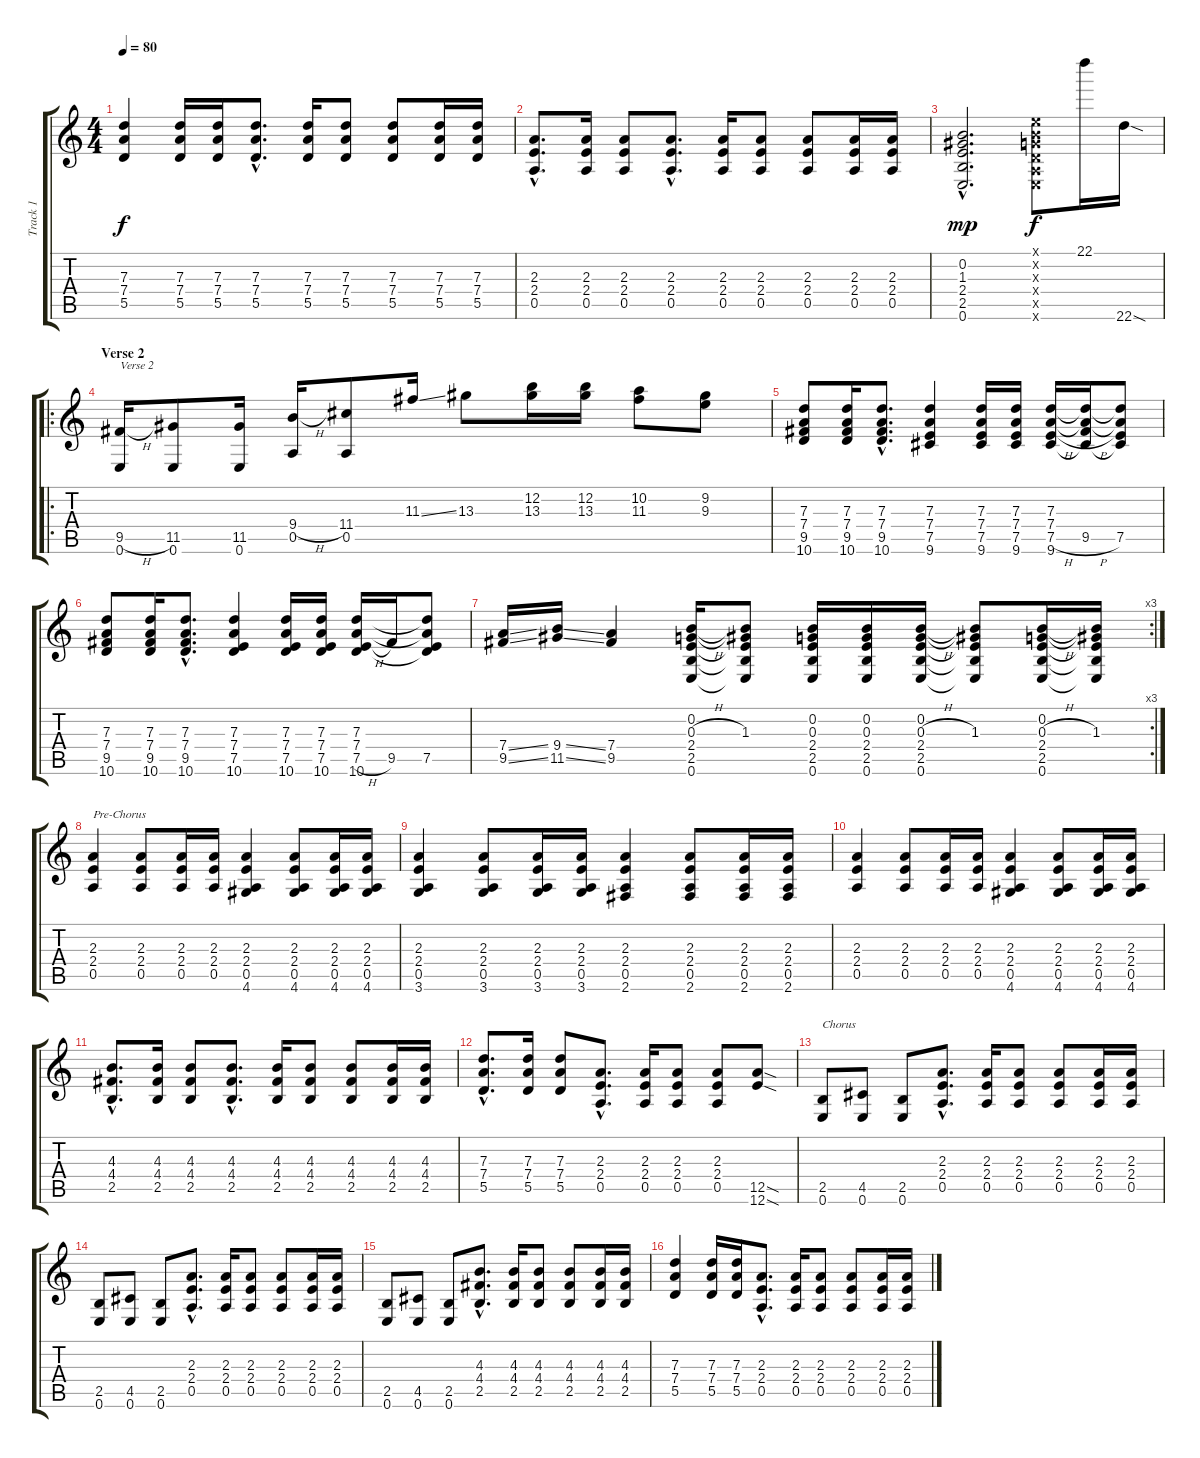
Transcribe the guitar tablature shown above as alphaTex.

\track ("Track 1" "Track 1") {instrument acousticguitarsteel}
\staff {score tabs}
\tuning (E4 B3 G3 D3 A2 E2) {hide}
\ts (4 4)
\tempo 80
\clef g2
\ks c
(7.3 7.4 5.5).4{dy f} (7.3 7.4 5.5).16 (7.3 7.4 5.5).16 (7.3{hac} 7.4{hac} 5.5{hac}).8{d} (7.3 7.4 5.5).16 (7.3 7.4 5.5).8 (7.3 7.4 5.5).8 (7.3 7.4 5.5).16 (7.3 7.4 5.5).16 |
(2.3{hac} 2.4{hac} 0.5{hac}).8{d} (2.3 2.4 0.5).16 (2.3 2.4 0.5).8 (2.3{hac} 2.4{hac} 0.5{hac}).8{d} (2.3 2.4 0.5).16 (2.3 2.4 0.5).8 (2.3 2.4 0.5).8 (2.3 2.4 0.5).16 (2.3 2.4 0.5).16 |
(0.2{hac} 1.3{hac} 2.4{hac} 2.5{hac} 0.6{hac}).2{d dy mp} (0.1{x} 0.2{x} 0.3{x} 0.4{x} 0.5{x} 0.6{x}).8{dy f} 22.1.16 22.6{sod}.16 |
\ro
\section ("" "Verse 2")
(9.5{h} 0.6).16{txt "Verse 2"} (11.5 0.6).8 (11.5 0.6).16 (9.4{h} 0.5).16 (11.4 0.5).8 11.3{ss}.16 13.3.8 (12.2 13.3).16 (12.2 13.3).16 (10.2 11.3).8 (9.2 9.3).8 |
(7.3 7.4 9.5 10.6).8 (7.3 7.4 9.5 10.6).16 (7.3{hac} 7.4{hac} 9.5{hac} 10.6{hac}).8{d} (7.3 7.4 7.5 9.6).4 (7.3 7.4 7.5 9.6).16 (7.3 7.4 7.5 9.6).16 (7.3 7.4 7.5{h} 9.6).16 (7.3{t} 7.4{t} 9.5{h} 9.6{t}).16 (7.3{t} 7.4{t} 7.5 9.6{t}).8 |
(7.3 7.4 9.5 10.6).8 (7.3 7.4 9.5 10.6).16 (7.3{hac} 7.4{hac} 9.5{hac} 10.6{hac}).8{d} (7.3 7.4 7.5 10.6).4 (7.3 7.4 7.5 10.6).16 (7.3 7.4 7.5 10.6).16 (7.3 7.4 7.5{h} 10.6).16 9.5.16 (7.3{t} 7.4{t} 7.5 10.6{t}).8 |
\rc 3
(7.4{ss} 9.5{ss}).16 (9.4{ss} 11.5{ss}).16 (7.4 9.5).4 (0.2 0.3{h} 2.4 2.5 0.6).16 (0.2{t} 1.3 2.4{t} 2.5{t} 0.6{t}).8 (0.2 0.3 2.4 2.5 0.6).16 (0.2 0.3 2.4 2.5 0.6).16 (0.2 0.3{h} 2.4 2.5 0.6).16 (0.2{t} 1.3 2.4{t} 2.5{t} 0.6{t}).8 (0.2 0.3{h} 2.4 2.5 0.6).16 (0.2{t} 1.3 2.4{t} 2.5{t} 0.6{t}).16 |
(2.3 2.4 0.5).4{txt "Pre-Chorus"} (2.3 2.4 0.5).8 (2.3 2.4 0.5).16 (2.3 2.4 0.5).16 (2.3 2.4 0.5 4.6).4 (2.3 2.4 0.5 4.6).8 (2.3 2.4 0.5 4.6).16 (2.3 2.4 0.5 4.6).16 |
(2.3 2.4 0.5 3.6).4 (2.3 2.4 0.5 3.6).8 (2.3 2.4 0.5 3.6).16 (2.3 2.4 0.5 3.6).16 (2.3 2.4 0.5 2.6).4 (2.3 2.4 0.5 2.6).8 (2.3 2.4 0.5 2.6).16 (2.3 2.4 0.5 2.6).16 |
(2.3 2.4 0.5).4 (2.3 2.4 0.5).8 (2.3 2.4 0.5).16 (2.3 2.4 0.5).16 (2.3 2.4 0.5 4.6).4 (2.3 2.4 0.5 4.6).8 (2.3 2.4 0.5 4.6).16 (2.3 2.4 0.5 4.6).16 |
(4.3{hac} 4.4{hac} 2.5{hac}).8{d} (4.3 4.4 2.5).16 (4.3 4.4 2.5).8 (4.3{hac} 4.4{hac} 2.5{hac}).8{d} (4.3 4.4 2.5).16 (4.3 4.4 2.5).8 (4.3 4.4 2.5).8 (4.3 4.4 2.5).16 (4.3 4.4 2.5).16 |
(7.3{hac} 7.4{hac} 5.5{hac}).8{d} (7.3 7.4 5.5).16 (7.3 7.4 5.5).8 (2.3{hac} 2.4{hac} 0.5{hac}).8{d} (2.3 2.4 0.5).16 (2.3 2.4 0.5).8 (2.3 2.4 0.5).8 (12.5{sod} 12.6{sod}).8 |
(2.5 0.6).8{txt "Chorus"} (4.5 0.6).8 (2.5 0.6).8 (2.3{hac} 2.4{hac} 0.5{hac}).8{d} (2.3 2.4 0.5).16 (2.3 2.4 0.5).8 (2.3 2.4 0.5).8 (2.3 2.4 0.5).16 (2.3 2.4 0.5).16 |
(2.5 0.6).8 (4.5 0.6).8 (2.5 0.6).8 (2.3{hac} 2.4{hac} 0.5{hac}).8{d} (2.3 2.4 0.5).16 (2.3 2.4 0.5).8 (2.3 2.4 0.5).8 (2.3 2.4 0.5).16 (2.3 2.4 0.5).16 |
(2.5 0.6).8 (4.5 0.6).8 (2.5 0.6).8 (4.3{hac} 4.4{hac} 2.5{hac}).8{d} (4.3 4.4 2.5).16 (4.3 4.4 2.5).8 (4.3 4.4 2.5).8 (4.3 4.4 2.5).16 (4.3 4.4 2.5).16 |
(7.3 7.4 5.5).4 (7.3 7.4 5.5).16 (7.3 7.4 5.5).16 (2.3{hac} 2.4{hac} 0.5{hac}).8{d} (2.3 2.4 0.5).16 (2.3 2.4 0.5).8 (2.3 2.4 0.5).8 (2.3 2.4 0.5).16 (2.3 2.4 0.5).16
